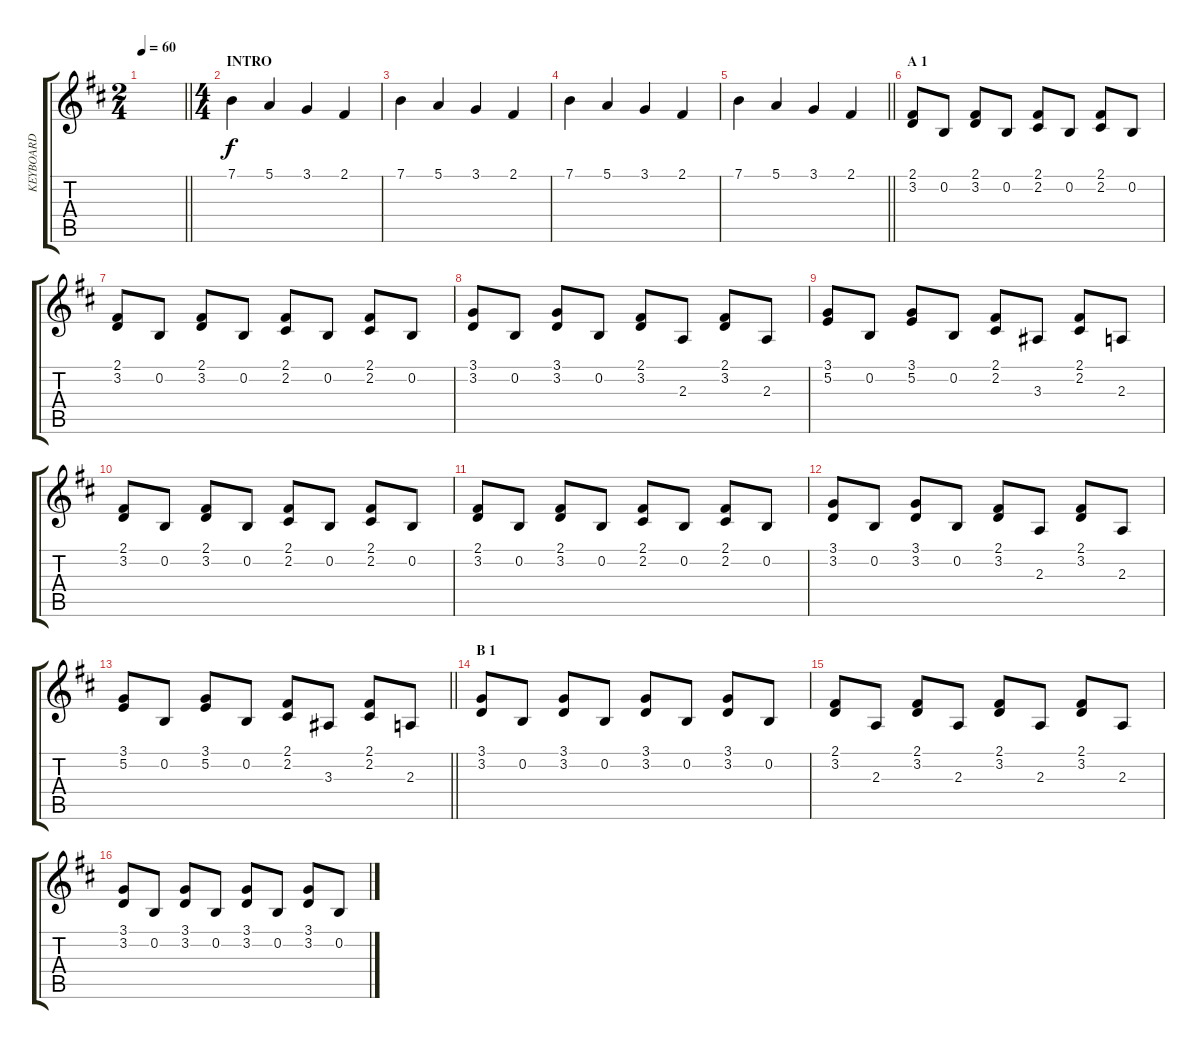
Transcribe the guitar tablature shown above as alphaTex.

\track ("KEYBOARD" "KEYBOARD") {instrument synthstrings1}
\staff {score tabs}
\tuning (E4 B3 G3 D3 A2 E2) {hide}
\ts (2 4)
\tempo 60
\clef g2
\barLineRight lightlight
\ks d
|
\ts (4 4)
\section ("" "INTRO")
7.1.4 5.1.4 3.1.4 2.1.4 |
7.1.4 5.1.4 3.1.4 2.1.4 |
7.1.4 5.1.4 3.1.4 2.1.4 |
\barLineRight lightlight
7.1.4 5.1.4 3.1.4 2.1.4 |
\section ("" "A 1")
(2.1 3.2).8 0.2.8 (2.1 3.2).8 0.2.8 (2.1 2.2).8 0.2.8 (2.1 2.2).8 0.2.8 |
(2.1 3.2).8 0.2.8 (2.1 3.2).8 0.2.8 (2.1 2.2).8 0.2.8 (2.1 2.2).8 0.2.8 |
(3.1 3.2).8 0.2.8 (3.1 3.2).8 0.2.8 (2.1 3.2).8 2.3.8 (2.1 3.2).8 2.3.8 |
(3.1 5.2).8 0.2.8 (3.1 5.2).8 0.2.8 (2.1 2.2).8 3.3.8 (2.1 2.2).8 2.3.8 |
(2.1 3.2).8 0.2.8 (2.1 3.2).8 0.2.8 (2.1 2.2).8 0.2.8 (2.1 2.2).8 0.2.8 |
(2.1 3.2).8 0.2.8 (2.1 3.2).8 0.2.8 (2.1 2.2).8 0.2.8 (2.1 2.2).8 0.2.8 |
(3.1 3.2).8 0.2.8 (3.1 3.2).8 0.2.8 (2.1 3.2).8 2.3.8 (2.1 3.2).8 2.3.8 |
\barLineRight lightlight
(3.1 5.2).8 0.2.8 (3.1 5.2).8 0.2.8 (2.1 2.2).8 3.3.8 (2.1 2.2).8 2.3.8 |
\section ("" "B 1")
(3.1 3.2).8 0.2.8 (3.1 3.2).8 0.2.8 (3.1 3.2).8 0.2.8 (3.1 3.2).8 0.2.8 |
(2.1 3.2).8 2.3.8 (2.1 3.2).8 2.3.8 (2.1 3.2).8 2.3.8 (2.1 3.2).8 2.3.8 |
(3.1 3.2).8 0.2.8 (3.1 3.2).8 0.2.8 (3.1 3.2).8 0.2.8 (3.1 3.2).8 0.2.8
